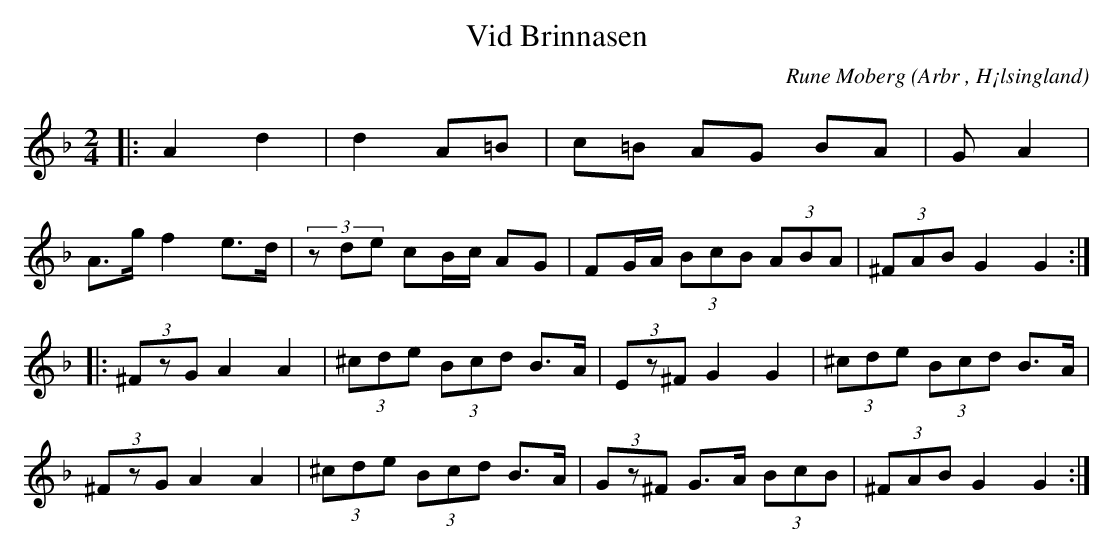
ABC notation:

X:1
T:Vid Brinnasen
C: Rune Moberg
O:Arbr , H¡lsingland
M:2/4
L:1/8
K:Dm
|: A2 d2|d2 A=B|c=B AG BA|G A2|
A>g f2 e>d|(3zde cB/c/ AG|FG/A/ (3BcB (3ABA|(3^FAB G2 G2:|
|:(3^FzG A2 A2|(3^cde (3Bcd B>A|(3Ez^F G2 G2|(3^cde (3Bcd B>A|
(3^FzG A2 A2|(3^cde (3Bcd B>A| (3Gz^F G>A (3BcB|(3^FAB G2 G2:|
